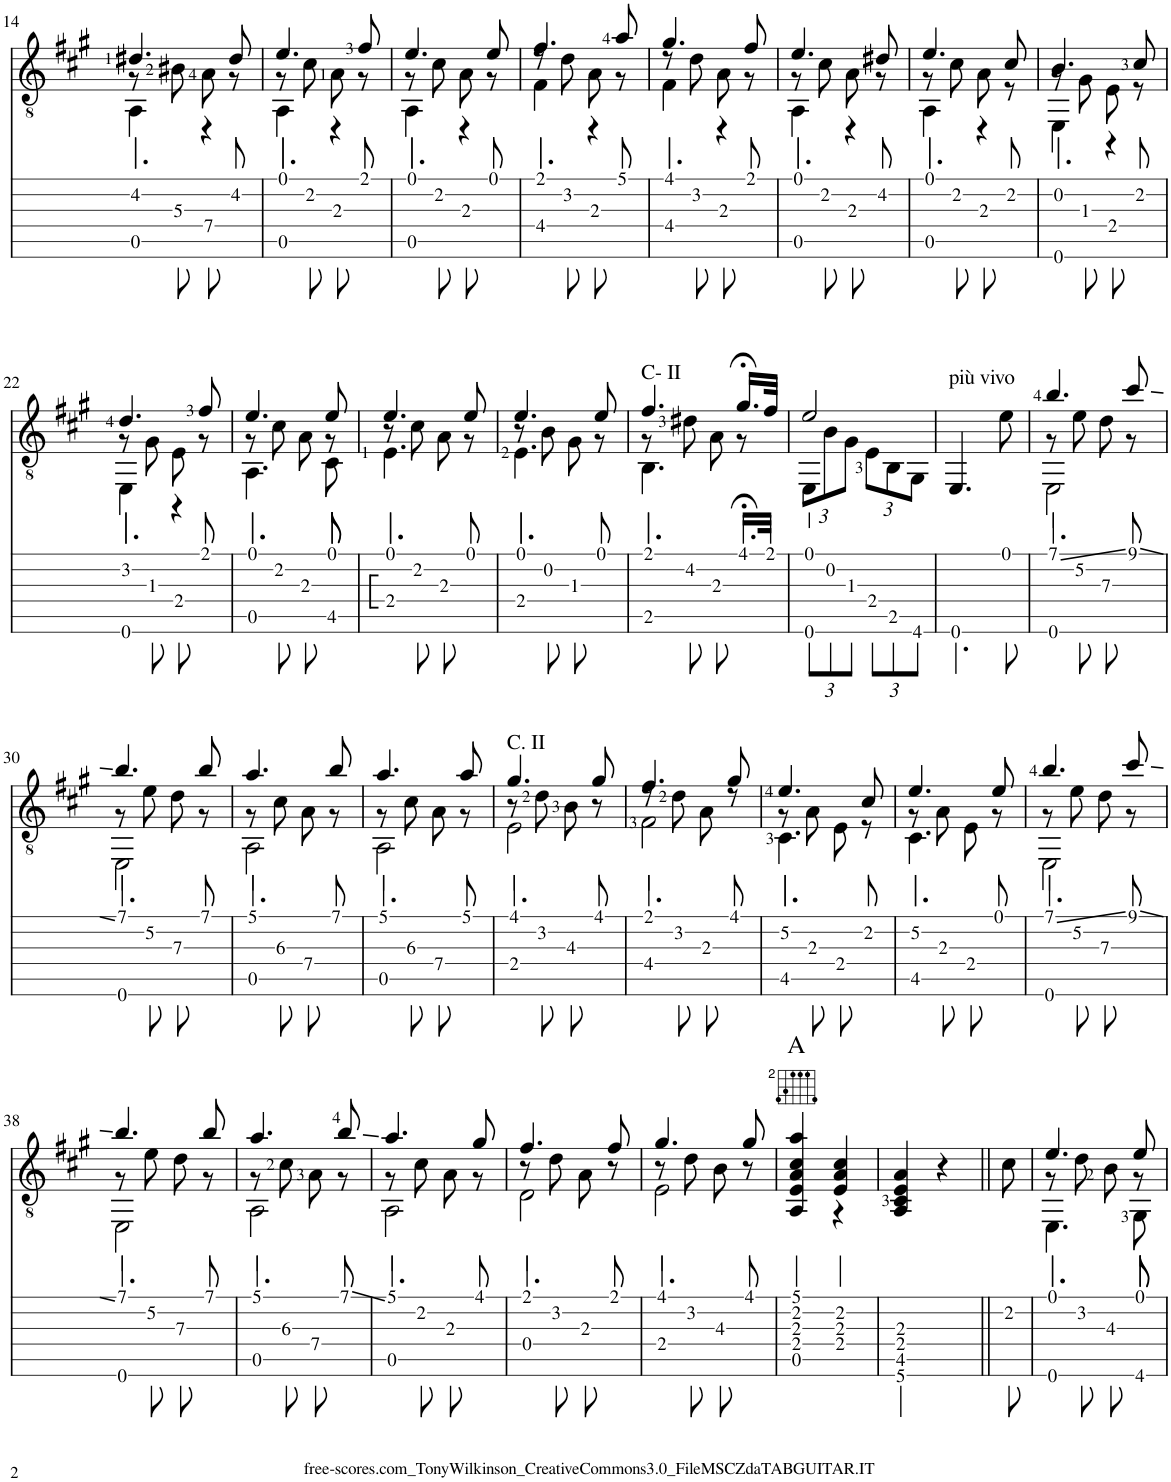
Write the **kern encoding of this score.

**kern	**kern	**harte
*part2	*part1	*part1
*staff2	*staff1	*
*I"Chitarra classica (Intavolatura)	*I"Guitar	*
!!LO:PB:g=z
*	*clefGv2	*
*k[f#c#g#]	*k[f#c#g#]	*
*M2/4	*M2/4	*
=14	=14	=14
*^	*^	*
*	*^	*	*^	*
4.d#X/	8r	4AA/	4.d#X/	8r	4AA\	.
.	8B#X\	.	.	8B#X\	.	.
.	8A\	4r	.	8A\	4r	.
8d#/	8r	.	8d#/	8r	.	.
=15	=15	=15	=15	=15	=15	=15
4.e/	8r	4AA/	4.e/	8r	4AA\	.
.	8c#\	.	.	8c#\	.	.
.	8A\	4r	.	8A\	4r	.
8f#/	8r	.	8f#/	8r	.	.
=16	=16	=16	=16	=16	=16	=16
4.e/	8r	4AA/	4.e/	8r	4AA\	.
.	8c#\	.	.	8c#\	.	.
.	8A\	4r	.	8A\	4r	.
8e/	8r	.	8e/	8r	.	.
=17	=17	=17	=17	=17	=17	=17
4.f#/	8r	4F#/	4.f#/	8r	4F#\	.
.	8d\	.	.	8d\	.	.
.	8A\	4r	.	8A\	4r	.
8a/	8r	.	8a/	8r	.	.
=18	=18	=18	=18	=18	=18	=18
4.g#/	8r	4F#/	4.g#/	8r	4F#\	.
.	8d\	.	.	8d\	.	.
.	8A\	4r	.	8A\	4r	.
8f#/	8r	.	8f#/	8r	.	.
=19	=19	=19	=19	=19	=19	=19
4.e/	8r	4AA/	4.e/	8r	4AA\	.
.	8c#\	.	.	8c#\	.	.
.	8A\	4r	.	8A\	4r	.
8d#X/	8r	.	8d#X/	8r	.	.
=20	=20	=20	=20	=20	=20	=20
4.e/	8r	4AA/	4.e/	8r	4AA\	.
.	8c#\	.	.	8c#\	.	.
.	8A\	4r	.	8A\	4r	.
8c#/	8r	.	8c#/	8r	.	.
=21	=21	=21	=21	=21	=21	=21
4.B/	8r	4EE/	4.B/	8r	4EE\	.
.	8G#\	.	.	8G#\	.	.
.	8E\	4r	.	8E\	4r	.
8c#/	8r	.	8c#/	8r	.	.
!!LO:LB:g=z	!!	!!
=22	=22	=22	=22	=22	=22	=22
4.d/	8r	4EE/	4.d/	8r	4EE\	.
.	8G#\	.	.	8G#\	.	.
.	8E\	4r	.	8E\	4r	.
8f#/	8r	.	8f#/	8r	.	.
=23	=23	=23	=23	=23	=23	=23
4.e/	8r	4.AA/	4.e/	8r	4.AA\	.
.	8c#\	.	.	8c#\	.	.
.	8A\	.	.	8A\	.	.
8e/	8r	8C#/	8e/	8r	8C#\	.
=24	=24	=24	=24	=24	=24	=24
4.e/	8r	4.E/	4.e/	8r	4.E\	.
.	8c#\	.	.	8c#\	.	.
.	8A\	.	.	8A\	.	.
8e/	8r	8ryy	8e/	8r	8ryy	.
=25	=25	=25	=25	=25	=25	=25
4.e/	8r	4.E/	4.e/	8r	4.E\	.
.	8B\	.	.	8B\	.	.
.	8G#\	.	.	8G#\	.	.
8e/	8r	8ryy	8e/	8r	8ryy	.
=26	=26	=26	=26	=26	=26	=26
!	!	!	!LO:TX:a:t=C- II	!	!	!
4.f#/	8r	4.BB/	4.f#/	8r	4.BB\	.
.	8d#X\	.	.	8d#X\	.	.
.	8A\	.	.	8A\	.	.
16.g#;</LL	8r	8ryy	16.g#;</LL	8r	8ryy	.
32f#/JJk	.	.	32f#/JJk	.	.	.
*	*v	*v	*	*	*	*
*	*	*	*v	*v	*
=27	=27	=27	=27	=27
*	*Xbrackettup	*	*Xbrackettup	*
2e/	12EE\L	2e/	12EE\L	.
.	12B\	.	12B\	.
.	12G#\J	.	12G#\J	.
.	12E\L	.	12E\L	.
.	12BB\	.	12BB\	.
.	12GG#\J	.	12GG#\J	.
=28	=28	=28	=28	=28
!	!	!LO:TX:a:t=più vivo	!	!
*v	*v	*	*	*
*	*v	*v	*
4.EE\	4.EE/	.
8e\	8e\	.
=29	=29	=29
*^	*^	*
*	*^	*	*^	*
4.b/	8r	2EE/	4.b/	8r	2EE\	.
.	8e\	.	.	8e\	.	.
.	8d\	.	.	8d\	.	.
8cc#/	8r	.	8cc#/	8r	.	.
!!LO:LB:g=z	!!	!!
=30	=30	=30	=30	=30	=30	=30
4.b/	8r	2EE/	4.b/	8r	2EE\	.
.	8e\	.	.	8e\	.	.
.	8d\	.	.	8d\	.	.
8b/	8r	.	8b/	8r	.	.
=31	=31	=31	=31	=31	=31	=31
4.a/	8r	2AA/	4.a/	8r	2AA\	.
.	8c#\	.	.	8c#\	.	.
.	8A\	.	.	8A\	.	.
8b/	8r	.	8b/	8r	.	.
=32	=32	=32	=32	=32	=32	=32
4.a/	8r	2AA/	4.a/	8r	2AA\	.
.	8c#\	.	.	8c#\	.	.
.	8A\	.	.	8A\	.	.
8a/	8r	.	8a/	8r	.	.
=33	=33	=33	=33	=33	=33	=33
!	!	!	!LO:TX:a:t=C. II	!	!	!
4.g#/	8r	2E/	4.g#/	8r	2E\	.
.	8d\	.	.	8d\	.	.
.	8B\	.	.	8B\	.	.
8g#/	8r	.	8g#/	8r	.	.
=34	=34	=34	=34	=34	=34	=34
4.f#/	8r	2F#/	4.f#/	8r	2F#\	.
.	8d\	.	.	8d\	.	.
.	8A\	.	.	8A\	.	.
8g#/	8r	.	8g#/	8r	.	.
=35	=35	=35	=35	=35	=35	=35
4.e/	8r	4.C#/	4.e/	8r	4.C#\	.
.	8A\	.	.	8A\	.	.
.	8E\	.	.	8E\	.	.
8c#/	8r	8ryy	8c#/	8r	8ryy	.
=36	=36	=36	=36	=36	=36	=36
4.e/	8r	4.C#/	4.e/	8r	4.C#\	.
.	8A\	.	.	8A\	.	.
.	8E\	.	.	8E\	.	.
8e/	8r	8ryy	8e/	8r	8ryy	.
=37	=37	=37	=37	=37	=37	=37
4.b/	8r	2EE/	4.b/	8r	2EE\	.
.	8e\	.	.	8e\	.	.
.	8d\	.	.	8d\	.	.
8cc#/	8r	.	8cc#/	8r	.	.
!!LO:LB:g=z	!!	!!
=38	=38	=38	=38	=38	=38	=38
4.b/	8r	2EE/	4.b/	8r	2EE\	.
.	8e\	.	.	8e\	.	.
.	8d\	.	.	8d\	.	.
8b/	8r	.	8b/	8r	.	.
=39	=39	=39	=39	=39	=39	=39
4.a/	8r	2AA/	4.a/	8r	2AA\	.
.	8c#\	.	.	8c#\	.	.
.	8A\	.	.	8A\	.	.
8b/	8r	.	8b/	8r	.	.
=40	=40	=40	=40	=40	=40	=40
4.a/	8r	2AA/	4.a/	8r	2AA\	.
.	8c#\	.	.	8c#\	.	.
.	8A\	.	.	8A\	.	.
8g#/	8r	.	8g#/	8r	.	.
=41	=41	=41	=41	=41	=41	=41
4.f#/	8r	2D/	4.f#/	8r	2D\	.
.	8d\	.	.	8d\	.	.
.	8A\	.	.	8A\	.	.
8f#/	8r	.	8f#/	8r	.	.
=42	=42	=42	=42	=42	=42	=42
4.g#/	8r	2E/	4.g#/	8r	2E\	.
.	8d\	.	.	8d\	.	.
.	8B\	.	.	8B\	.	.
8g#/	8r	.	8g#/	8r	.	.
*	*v	*v	*	*	*	*
*	*	*	*v	*v	*
=43	=43	=43	=43	=43
4AA/ 4E/ 4A/ 4c#/ 4a/	4ryy	4AA/ 4E/ 4A/ 4c#/ 4a/	4ryy	A:maj
4E/ 4A/ 4c#/	4r	4E/ 4A/ 4c#/	4r	.
*v	*v	*	*	*
*	*v	*v	*
=44	=44	=44
4AA\ 4C#\ 4E\ 4A\	4AA/ 4C#/ 4E/ 4A/	.
4r	4r	.
=45||	=45||	=45||
8c#\	8c#\	.
=46	=46	=46
*^	*^	*
*	*^	*	*^	*
4.e/	8r	4.EE/	4.e/	8r	4.EE\	.
.	8d\	.	.	8d\	.	.
.	8B\	.	.	8B\	.	.
8e/	8r	8GG#/	8e/	8r	8GG#\	.
*v	*v	*v	*	*	*	*
*	*v	*v	*v	*
=	=	=
*-	*-	*-
